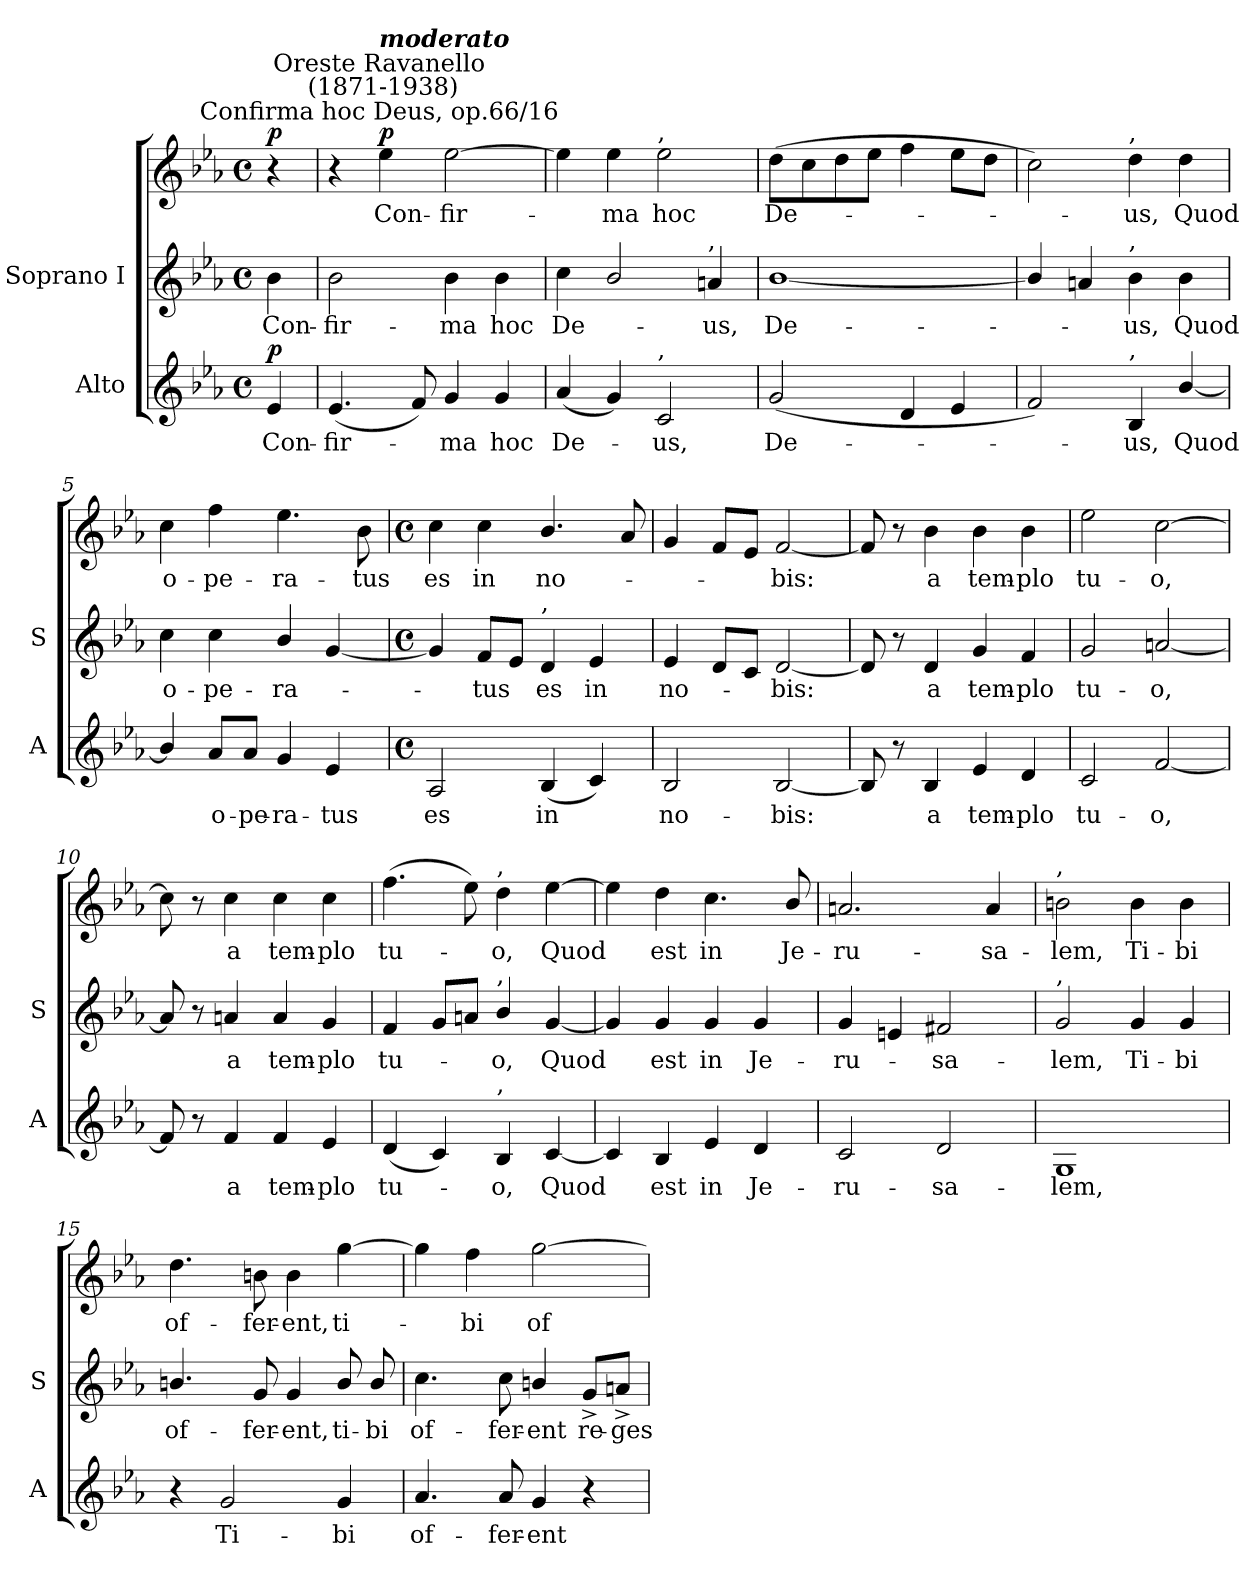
**kern	**text	**dynam	**kern	**text	**kern	**text	**dynam
*part2	*part2	*part2	*part1	*part1	*part1	*part1	*part1
*staff3	*staff3	*staff3	*staff2	*staff2	*staff1	*staff1	*staff1/2
*I"Alto	*	*	*I"Soprano I	*	*	*	*
*I'A	*	*	*I'S	*	*	*	*
*clefG2	*	*	*clefG2	*	*clefG2	*	*
*k[b-e-a-]	*	*	*k[b-e-a-]	*	*k[b-e-a-]	*	*
*E-:	*	*	*E-:	*	*E-:	*	*
*M4/4	*	*	*M4/4	*	*M4/4	*	*
*met(c)	*	*	*met(c)	*	*met(c)	*	*
=	=	=	=	=	=	=	=
!	!LO:LY:b	!LO:DY:b	!	!LO:LY:b	!	!	!LO:DY:b=2
4e-	Con-	p	4b-	Con-	4r	.	p
=1	=1	=1	=1	=1	=1	=1	=1
!	!LO:LY:b	!	!	!LO:LY:b	!	!	!
(<4.e-	-fir-	.	2b-	fir-	4r	.	.
!	!	!	!	!	!LO:TX:a:cj:t=Confirma hoc Deus, op.66/16	!	!
!	!	!	!	!	!LO:TX:a:cj:t=Oreste Ravanello\n (1871-1938)	!	!
!	!	!	!	!	!LO:TX:a:Bi:t=moderato	!	!
!	!	!	!	!	!	!LO:LY:b	!LO:DY:b
.	.	.	.	.	4ee-	-Con-	p
8f)	.	.	.	.	.	.	.
!	!LO:LY:b	!	!	!LO:LY:b	!	!LO:LY:b	!
4g	ma	.	4b-	-ma	[2ee-	-fir-	.
!	!LO:LY:b	!	!	!LO:LY:b	!	!	!
4g	hoc	.	4b-	hoc	.	.	.
=2	=2	=2	=2	=2	=2	=2	=2
!	!LO:LY:b	!	!	!LO:LY:b	!	!	!
(<4a-	De-	.	4cc	De-	4ee-]	.	.
!	!	!	!	!	!	!LO:LY:b	!
4g)	.	.	2b-/	.	4ee-	ma	.
!	!	!	!	!	!LO:TX:a:t=,	!	!
!LO:TX:a:t=,	!	!	!	!	!	!	!
!	!LO:LY:b	!	!	!	!	!LO:LY:b	!
2c	us,	.	.	.	2ee-	hoc	.
!	!	!	!LO:TX:a:t=,	!	!	!	!
!	!	!	!	!LO:LY:b	!	!	!
.	.	.	4an	us,	.	.	.
=3	=3	=3	=3	=3	=3	=3	=3
!	!LO:LY:b	!	!	!LO:LY:b	!	!LO:LY:b	!
(<2g	De-	.	[1b-/	De-	(>8ddL	De-	.
.	.	.	.	.	8cc	.	.
.	.	.	.	.	8dd	.	.
.	.	.	.	.	8ee-J	.	.
4d	.	.	.	.	4ff	.	.
4e-	.	.	.	.	8ee-L	.	.
.	.	.	.	.	8ddJ	.	.
=4	=4	=4	=4	=4	=4	=4	=4
2f)	.	.	4b-/]	.	2cc)	.	.
.	.	.	4an	.	.	.	.
!	!	!	!	!	!LO:TX:a:t=,	!	!
!	!	!	!LO:TX:a:t=,	!	!	!	!
!LO:TX:a:t=,	!	!	!	!	!	!	!
!	!LO:LY:b	!	!	!LO:LY:b	!	!LO:LY:b	!
4B-	us,	.	4b-	us,	4dd	us,	.
!	!LO:LY:b	!	!	!LO:LY:b	!	!LO:LY:b	!
[4b-/	Quod	.	4b-	Quod	4dd	Quod	.
=5	=5	=5	=5	=5	=5	=5	=5
!	!	!	!	!LO:LY:b	!	!LO:LY:b	!
4b-/]	.	.	4cc	o-	4cc	o-	.
!	!LO:LY:b	!	!	!LO:LY:b	!	!LO:LY:b	!
8a-/L	o-	.	4cc	-pe-	4ff	-pe-	.
!	!LO:LY:b	!	!	!	!	!	!
8a-/J	-pe-	.	.	.	.	.	.
!	!LO:LY:b	!	!	!LO:LY:b	!	!LO:LY:b	!
4g	-ra-	.	(<4b-/	-ra-	4.ee-	-ra-	.
!	!LO:LY:b	!	!	!	!	!	!
4e-	-tus	.	[4g	.	.	.	.
!	!	!	!	!	!	!LO:LY:b	!
.	.	.	.	.	8b-	-tus	.
!!LO:LB:g=z
=6	=6	=6	=6	=6	=6	=6	=6
*M4/4	*	*	*M4/4	*	*M4/4	*	*
*met(c)	*	*	*met(c)	*	*met(c)	*	*
!	!LO:LY:b	!	!	!	!	!LO:LY:b	!
2A-	es	.	4g]	.	4cc	es	.
!	!	!	!	!LO:LY:b	!	!LO:LY:b	!
.	.	.	8fL	tus	4cc	in	.
.	.	.	8e-J	.	.	.	.
!	!	!	!LO:TX:a:t=,	!	!	!	!
!	!LO:LY:b	!	!	!LO:LY:b	!	!LO:LY:b	!
(<4B-	in	.	4d	es	4.b-/	no-	.
!	!	!	!	!LO:LY:b	!	!	!
4c)	.	.	4e-	in	.	.	.
.	.	.	.	.	8a-	.	.
=7	=7	=7	=7	=7	=7	=7	=7
!	!LO:LY:b	!	!	!LO:LY:b	!	!	!
2B-	no-	.	4e-	no-	4g	.	.
.	.	.	8dL	.	8fL	.	.
.	.	.	8cJ	.	8e-J)	.	.
!	!LO:LY:b	!	!	!LO:LY:b	!	!LO:LY:b	!
[2B-	-bis:	.	[2d	bis:	[2f	bis:	.
=8	=8	=8	=8	=8	=8	=8	=8
8B-]	.	.	8d]	.	8f]	.	.
8r	.	.	8r	.	8r	.	.
!	!LO:LY:b	!	!	!LO:LY:b	!	!LO:LY:b	!
4B-	a	.	4d	a	4b-	a	.
!	!LO:LY:b	!	!	!LO:LY:b	!	!LO:LY:b	!
4e-	tem-	.	4g	tem-	4b-	tem-	.
!	!LO:LY:b	!	!	!LO:LY:b	!	!LO:LY:b	!
4d	-plo	.	4f	-plo	4b-	-plo	.
=9	=9	=9	=9	=9	=9	=9	=9
!	!LO:LY:b	!	!	!LO:LY:b	!	!LO:LY:b	!
2c	tu-	.	2g	tu-	2ee-	tu-	.
!	!LO:LY:b	!	!	!LO:LY:b	!	!LO:LY:b	!
[2f	-o,	.	[2an	-o,	[2cc	-o,	.
=10	=10	=10	=10	=10	=10	=10	=10
8f]	.	.	8a]	.	8cc]	.	.
8r	.	.	8r	.	8r	.	.
!	!LO:LY:b	!	!	!LO:LY:b	!	!LO:LY:b	!
4f	a	.	4a	a	4cc	a	.
!	!LO:LY:b	!	!	!LO:LY:b	!	!LO:LY:b	!
4f	tem-	.	4a	tem-	4cc	tem-	.
!	!LO:LY:b	!	!	!LO:LY:b	!	!LO:LY:b	!
4e-	-plo	.	4g	-plo	4cc	-plo	.
!!LO:LB:g=z
=11	=11	=11	=11	=11	=11	=11	=11
!	!LO:LY:b	!	!	!LO:LY:b	!	!LO:LY:b	!
(<4d	tu-	.	4f	tu-	(>4.ff	tu-	.
4c)	.	.	8gL	.	.	.	.
.	.	.	8anJ	.	8ee-)	.	.
!	!	!	!	!	!LO:TX:a:t=,	!	!
!	!	!	!LO:TX:a:t=,	!	!	!	!
!LO:TX:a:t=,	!	!	!	!	!	!	!
!	!LO:LY:b	!	!	!LO:LY:b	!	!LO:LY:b	!
4B-	o,	.	4b-/	o,	4dd	o,	.
!	!LO:LY:b	!	!	!LO:LY:b	!	!LO:LY:b	!
[4c	Quod	.	[4g	Quod	[4ee-	Quod	.
=12	=12	=12	=12	=12	=12	=12	=12
4c]	.	.	4g]	.	4ee-]	.	.
!	!LO:LY:b	!	!	!LO:LY:b	!	!LO:LY:b	!
4B-	est	.	4g	-est	4dd	est	.
!	!LO:LY:b	!	!	!LO:LY:b	!	!LO:LY:b	!
4e-	in	.	4g	in	4.cc	in	.
!	!LO:LY:b	!	!	!LO:LY:b	!	!	!
4d	Je-	.	4g	Je-	.	.	.
!	!	!	!	!	!	!LO:LY:b	!
.	.	.	.	.	8b-/	Je-	.
=13	=13	=13	=13	=13	=13	=13	=13
!	!LO:LY:b	!	!	!LO:LY:b	!	!LO:LY:b	!
2c	-ru-	.	4g	-ru-	2.an	-ru-	.
.	.	.	4en	.	.	.	.
!	!LO:LY:b	!	!	!LO:LY:b	!	!	!
2d	-sa-	.	2f#X	sa-	.	.	.
!	!	!	!	!	!	!LO:LY:b	!
.	.	.	.	.	4a	-sa-	.
=14	=14	=14	=14	=14	=14	=14	=14
!	!	!	!	!	!LO:TX:a:t=,	!	!
!	!	!	!LO:TX:a:t=,	!	!	!	!
!	!LO:LY:b	!	!	!LO:LY:b	!	!LO:LY:b	!
1G	-lem,	.	2g	lem,	2bn	-lem,	.
!	!	!	!	!LO:LY:b	!	!LO:LY:b	!
.	.	.	4g	Ti-	4b	Ti-	.
!	!	!	!	!LO:LY:b	!	!LO:LY:b	!
.	.	.	4g	-bi	4b	-bi	.
=15	=15	=15	=15	=15	=15	=15	=15
!	!	!	!	!LO:LY:b	!	!LO:LY:b	!
4r	.	.	4.bn/	of-	4.dd	of-	.
!	!LO:LY:b	!	!	!	!	!	!
2g	Ti-	.	.	.	.	.	.
!	!	!	!	!LO:LY:b	!	!LO:LY:b	!
.	.	.	8g	-fer-	8bn	-fer-	.
!	!	!	!	!LO:LY:b	!	!LO:LY:b	!
.	.	.	4g	-ent,	4b	-ent,	.
!	!LO:LY:b	!	!	!LO:LY:b	!	!LO:LY:b	!
4g	-bi	.	8b/	ti-	[4gg	ti-	.
!	!	!	!	!LO:LY:b	!	!	!
.	.	.	8b/	-bi	.	.	.
!!LO:LB:g=z
=16	=16	=16	=16	=16	=16	=16	=16
!	!LO:LY:b	!	!	!LO:LY:b	!	!	!
4.a-	of-	.	4.cc	of-	4gg]	.	.
!	!	!	!	!	!	!LO:LY:b	!
.	.	.	.	.	4ff	bi	.
!	!LO:LY:b	!	!	!LO:LY:b	!	!	!
8a-	-fer-	.	8cc	-fer-	.	.	.
!	!LO:LY:b	!	!	!LO:LY:b	!	!LO:LY:b	!
4g	-ent	.	4bn/	-ent	[2gg	of-	.
!	!	!	!	!LO:LY:b	!	!	!
4r	.	.	8g^L	re-	.	.	.
!	!	!	!	!LO:LY:b	!	!	!
.	.	.	8an^J	-ges	.	.	.
=	=	=	=	=	=	=	=
*-	*-	*-	*-	*-	*-	*-	*-
